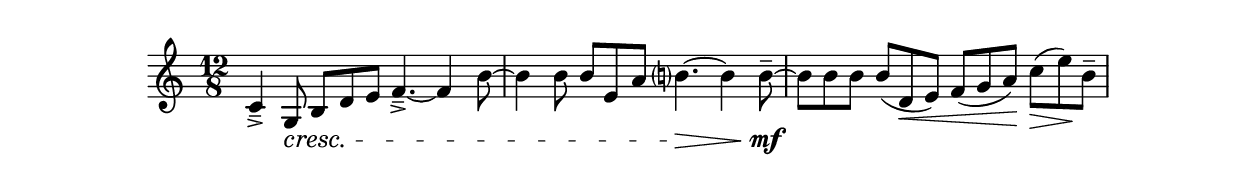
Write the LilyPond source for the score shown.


\relative c'' { 
    \time 12/8
    c,4---> g8\cresc b d e  f4.---> ~ f4 b8 ~ |
    b4 b8  b e, a  b?4.\> ~ b4 b8--\mf ~ |
    b b b  b ( d,\< e ) f ( g a\! ) c\> ( e\! ) b-- ~ |
}